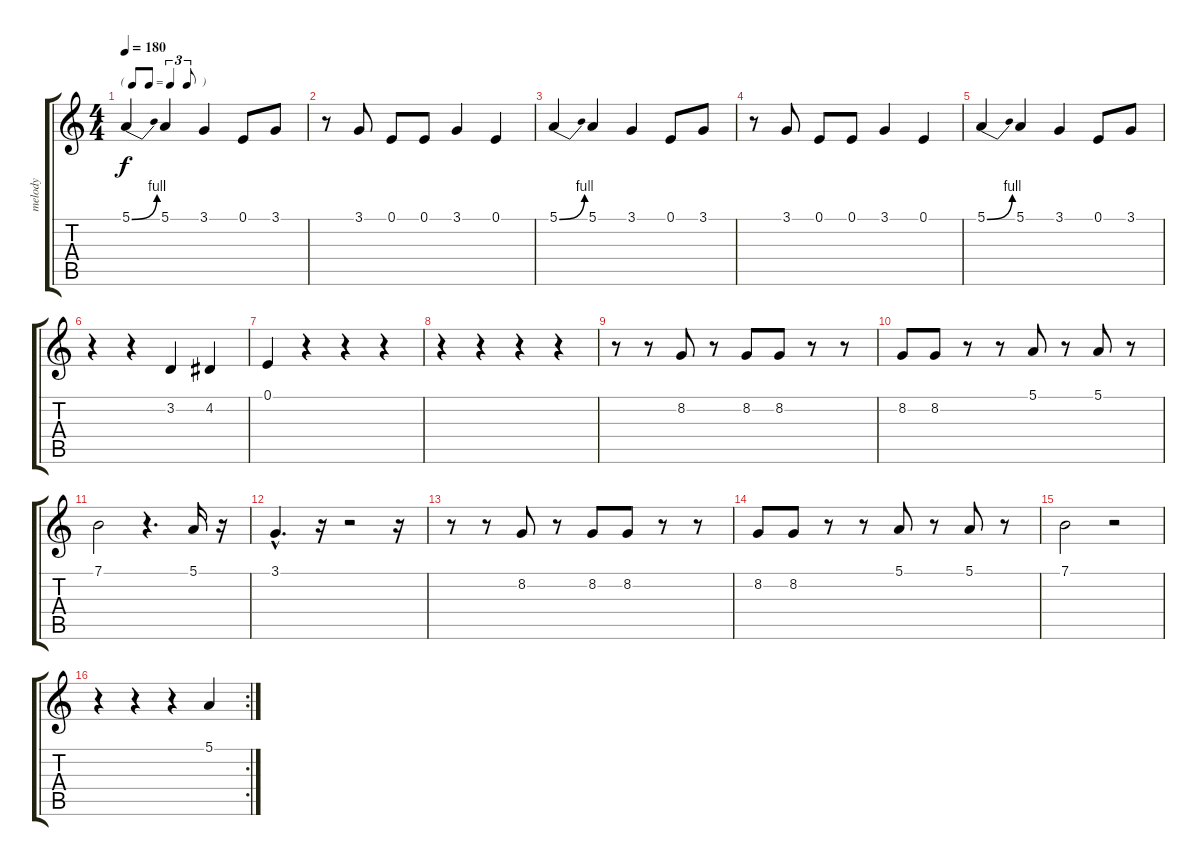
\track ("melody" "melody") {instrument altosax}
\staff {score tabs}
\tuning (E4 B3 G3 D3 A2 E2) {hide}
\ts (4 4)
\tf triplet8th
\tempo 180
\clef g2
\ks c
5.1{be (bend 0 0 60 4)}.4{dy f} 5.1.4 3.1.4 0.1.8 3.1.8 |
r.8 3.1.8 0.1.8 0.1.8 3.1.4 0.1.4 |
5.1{be (bend 0 0 60 4)}.4 5.1.4 3.1.4 0.1.8 3.1.8 |
r.8 3.1.8 0.1.8 0.1.8 3.1.4 0.1.4 |
5.1{be (bend 0 0 60 4)}.4 5.1.4 3.1.4 0.1.8 3.1.8 |
r.4 r.4 3.2.4 4.2.4 |
0.1.4 r.4 r.4 r.4 |
r.4 r.4 r.4 r.4 |
r.8 r.8 8.2.8 r.8 8.2.8 8.2.8 r.8 r.8 |
8.2.8 8.2.8 r.8 r.8 5.1.8 r.8 5.1.8 r.8 |
7.1.2 r.4{d} 5.1.16 r.16 |
3.1{hac}.4{d} r.16 r.2 r.16 |
r.8 r.8 8.2.8 r.8 8.2.8 8.2.8 r.8 r.8 |
8.2.8 8.2.8 r.8 r.8 5.1.8 r.8 5.1.8 r.8 |
7.1.2 r.2 |
\rc 2
r.4 r.4 r.4 5.1.4
